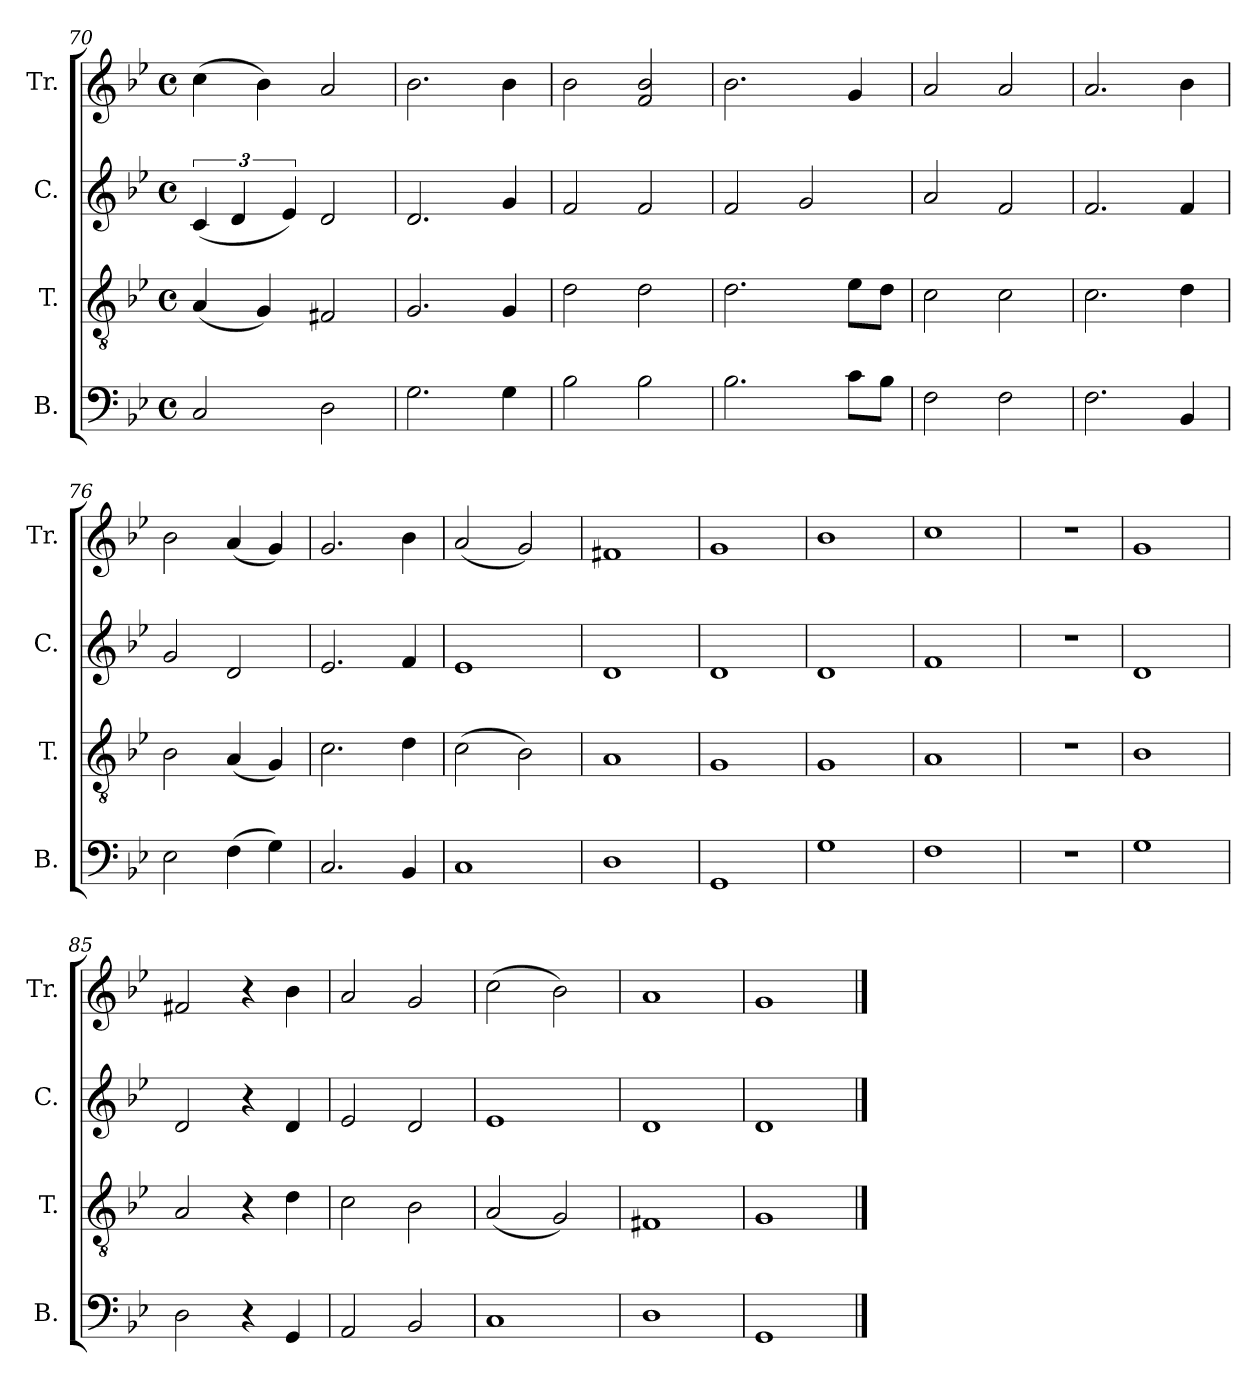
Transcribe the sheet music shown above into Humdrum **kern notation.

**kern	**kern	**kern	**kern
*part4	*part3	*part2	*part1
*staff4	*staff3	*staff2	*staff1
*I"B.	*I"T.	*I"C.	*I"Tr.
*I'B.	*I'T.	*I'C.	*I'Tr.
*clefF4	*clefGv2	*clefG2	*clefG2
*k[b-e-]	*k[b-e-]	*k[b-e-]	*k[b-e-]
*M4/4	*M4/4	*M4/4	*M4/4
*met(c)	*met(c)	*met(c)	*met(c)
=70	=70	=70	=70
2C!/	(<4A!/	(<6c!/	(>4cc!\
.	.	6d!/	.
.	4G!/)	.	4b-!\)
.	.	6e-!/)	.
2D!\	2F#X!/	2d!/	2a!/
=71	=71	=71	=71
2.G!\	2.G!/	2.d!/	2.b-!\
4G!\	4G!/	4g!/	4b-!\
=72	=72	=72	=72
2B-!\	2d!\	2f!/	2b-!\
2B-!\	2d!\	2f!/	2f!/ 2b-!/
=73	=73	=73	=73
2.B-!\	2.d!\	2f!/	2.b-!\
.	.	2g!/	.
8c!\L	8e-!\L	.	4g!/
8B-!\J	8d!\J	.	.
=74	=74	=74	=74
2F!\	2c!\	2a!/	2a!/
2F!\	2c!\	2f!/	2a!/
=75	=75	=75	=75
2.F!\	2.c!\	2.f!/	2.a!/
4BB-!/	4d!\	4f!/	4b-!\
=76	=76	=76	=76
2E-!\	2B-!\	2g!/	2b-!\
(>4F!\	(<4A!/	2d!/	(<4a!/
4G!\)	4G!/)	.	4g!/)
=77	=77	=77	=77
2.C!/	2.c!\	2.e-!/	2.g!/
4BB-!/	4d!\	4f!/	4b-!\
=78	=78	=78	=78
1C!	(>2c!\	1e-!	(<2a!/
.	2B-!\)	.	2g!/)
=79	=79	=79	=79
1D!	1A!	1d!	1f#X!
=80	=80	=80	=80
1GG!	1G!	1d!	1g!
=81	=81	=81	=81
1G!	1G!	1d!	1b-!
=82	=82	=82	=82
1F!	1A!	1f!	1cc!
=83	=83	=83	=83
1r	1r	1r	1r
=84	=84	=84	=84
1G!	1B-!	1d!	1g!
=85	=85	=85	=85
2D!\	2A!/	2d!/	2f#X!/
4r	4r	4r	4r
4GG!/	4d!\	4d!/	4b-!\
=86	=86	=86	=86
2AA!/	2c!\	2e-!/	2a!/
2BB-!/	2B-!\	2d!/	2g!/
=87	=87	=87	=87
1C!	(<2A!/	1e-!	(>2cc!\
.	2G!/)	.	2b-!\)
=88	=88	=88	=88
1D!	1F#X!	1d!	1a!
=89	=89	=89	=89
1GG!	1G!	1d!	1g!
==	==	==	==
*-	*-	*-	*-
